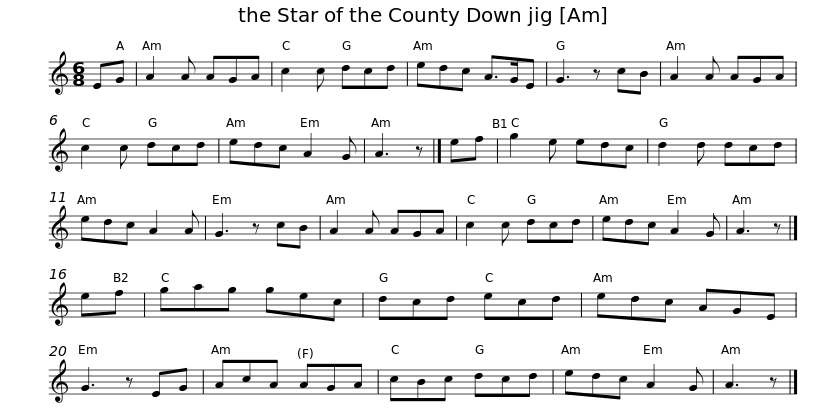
X:1
L:1/8
M:6/8
I:linebreak $
K:C
V:1 treble
V:1
 EG | A2 A AGA | c2 c dcd | edc A>GE | G3 z cB | %5
 A2 A AGA | c2 c dcd | edc A2 G | A3 z |]$ ef | %10
 g2 e edc | d2 d dcd | edc A2 A | G3 z cB | A2 A AGA | %15
 c2 c dcd | edc A2 G | A3 z |] ef |$ gag gec | %20
 dcd ecd | edc AGE | G3 z EG | AcA AGA | cBc dcd | %25
 edc A2 G | A3 z |] %27
